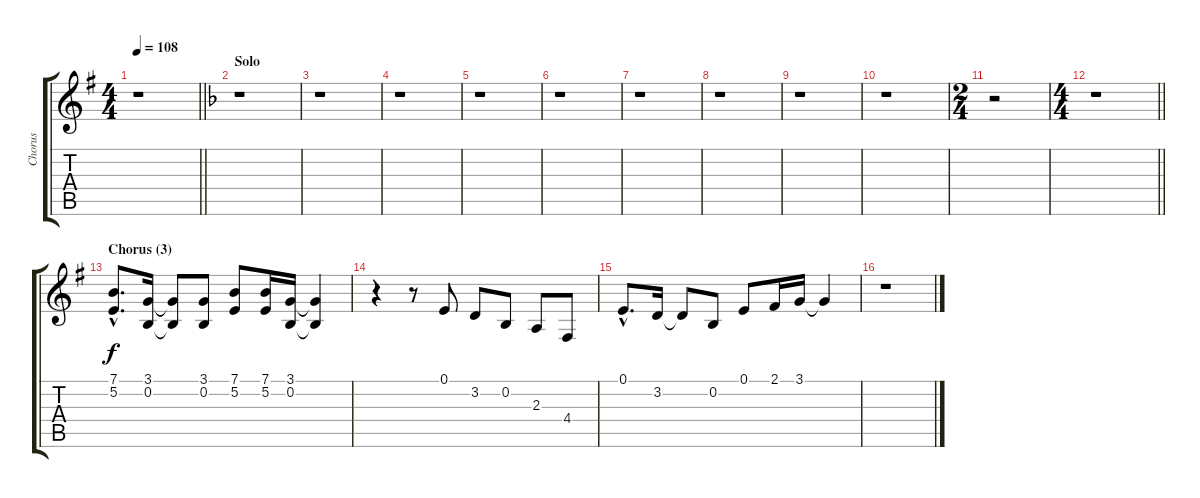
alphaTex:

\track ("Chorus" "Chorus") {instrument sopranosax}
\staff {score tabs}
\tuning (E4 B3 G3 D3 A2 E2) {hide}
\ts (4 4)
\tempo 108
\clef g2
\barLineRight lightlight
\ks eminor
r.1{dy f} |
\section ("" "Solo")
\ks dminor
r.1 |
r.1 |
r.1 |
r.1 |
r.1 |
r.1 |
r.1 |
r.1 |
r.1 |
\ts (2 4)
r.2 |
\ts (4 4)
\barLineRight lightlight
r.1 |
\section ("" "Chorus (3)")
\ks eminor
(7.1{hac} 5.2{hac}).8{d} (3.1 0.2).16 (3.1{t} 0.2{t}).8 (3.1 0.2).8 (7.1 5.2).8 (7.1 5.2).16 (3.1 0.2).16 (3.1{t} 0.2{t}).4 |
r.4 r.8 0.1.8 3.2.8 0.2.8 2.3.8 4.4.8 |
0.1{hac}.8{d} 3.2.16 3.2{t}.8 0.2.8 0.1.8 2.1.16 3.1.16 3.1{t}.4 |
r.1
